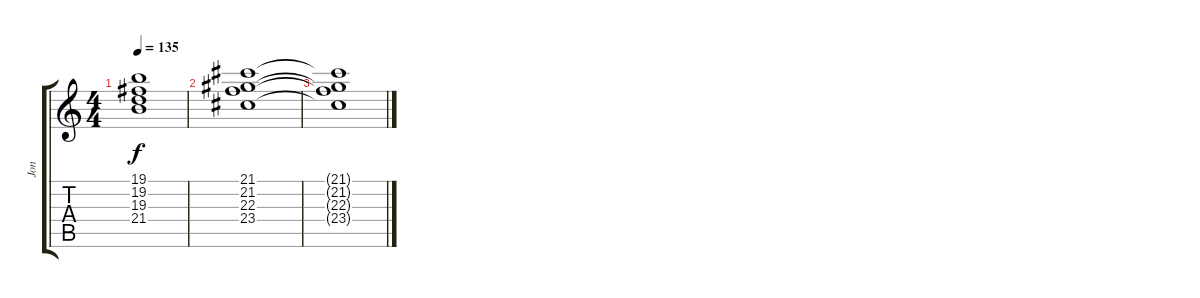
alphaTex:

\track ("Jon" "Jon") {instrument drawbarorgan}
\staff {score tabs}
\tuning (E4 B3 G3 D3 A2 E2) {hide}
\ts (4 4)
\tempo 135
\clef g2
\ks c
(19.1 19.2 19.3 21.4).1{dy f} |
(21.1 21.2 22.3 23.4).1 |
(21.1{t} 21.2{t} 22.3{t} 23.4{t}).1
